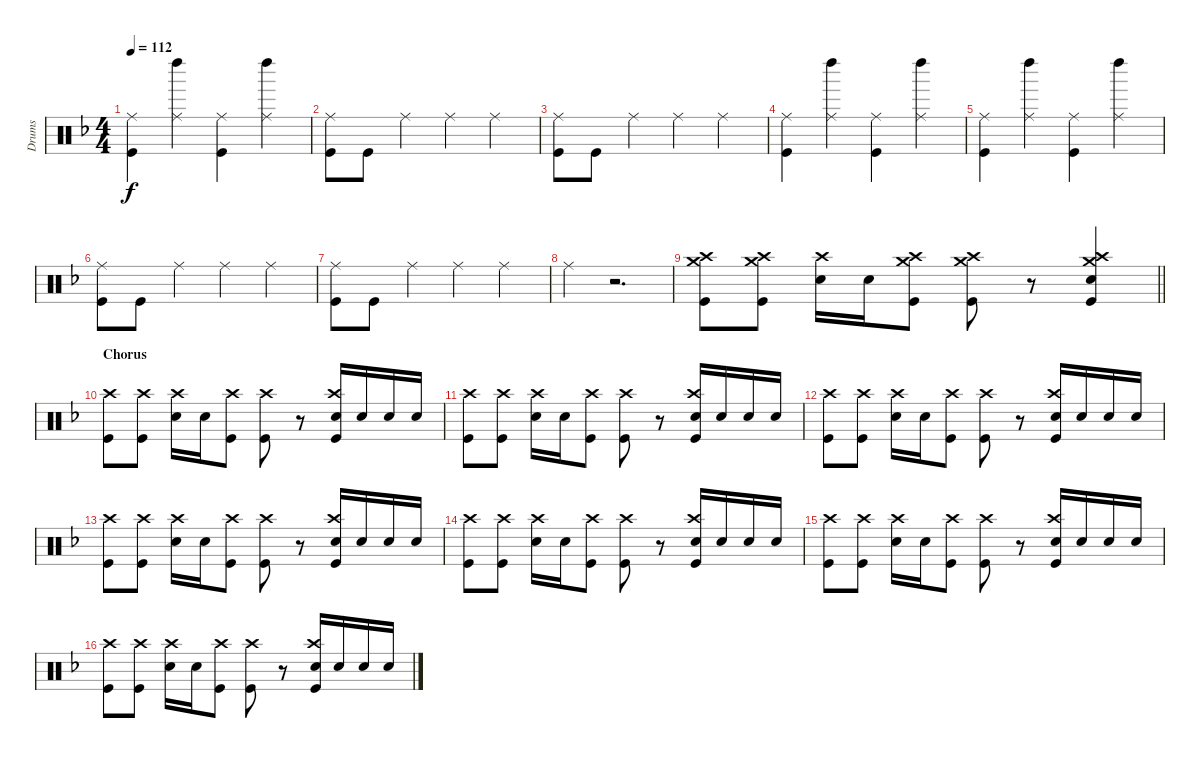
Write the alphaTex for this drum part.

\track ("Drums" "Drums") {instrument percussion}
\staff {score}
\articulation defaults
\ts (4 4)
\tempo 112
\clef neutral
\ks dminor
("Ride (middle)" "Kick (hit)").4{dy f} ("Ride (middle)" "Left Maraca (hit)").4 ("Ride (middle)" "Kick (hit)").4 ("Ride (middle)" "Left Maraca (hit)").4 |
("Ride (middle)" "Kick (hit)").8 "Kick (hit)".8 "Ride (middle)".4 "Ride (middle)".4 "Ride (middle)".4 |
("Ride (middle)" "Kick (hit)").8 "Kick (hit)".8 "Ride (middle)".4 "Ride (middle)".4 "Ride (middle)".4 |
("Ride (middle)" "Kick (hit)").4 ("Ride (middle)" "Left Maraca (hit)").4 ("Ride (middle)" "Kick (hit)").4 ("Ride (middle)" "Left Maraca (hit)").4 |
("Ride (middle)" "Kick (hit)").4 ("Ride (middle)" "Left Maraca (hit)").4 ("Ride (middle)" "Kick (hit)").4 ("Ride (middle)" "Left Maraca (hit)").4 |
("Ride (middle)" "Kick (hit)").8 "Kick (hit)".8 "Ride (middle)".4 "Ride (middle)".4 "Ride (middle)".4 |
("Ride (middle)" "Kick (hit)").8 "Kick (hit)".8 "Ride (middle)".4 "Ride (middle)".4 "Ride (middle)".4 |
"Ride (middle)".4 r.2{d} |
\barLineRight lightlight
("Crash high (hit)" "Crash medium (hit)" "Kick (hit)").8 ("Crash high (hit)" "Crash medium (hit)" "Kick (hit)").8 ("Crash high (hit)" "Electric Snare (hit)").16 "Electric Snare (hit)".16 ("Crash high (hit)" "Crash medium (hit)" "Kick (hit)").8 ("Crash high (hit)" "Crash medium (hit)" "Kick (hit)").8 r.8 ("Crash high (hit)" "Crash medium (hit)" "Electric Snare (hit)" "Kick (hit)").4 |
\section ("" "Chorus")
("Crash high (hit)" "Kick (hit)").8 ("Crash high (hit)" "Kick (hit)").8 ("Crash high (hit)" "Electric Snare (hit)").16 "Electric Snare (hit)".16 ("Crash high (hit)" "Kick (hit)").8 ("Crash high (hit)" "Kick (hit)").8 r.8 ("Crash high (hit)" "Electric Snare (hit)" "Kick (hit)").16 "Electric Snare (hit)".16 "Electric Snare (hit)".16 "Electric Snare (hit)".16 |
("Crash high (hit)" "Kick (hit)").8 ("Crash high (hit)" "Kick (hit)").8 ("Crash high (hit)" "Electric Snare (hit)").16 "Electric Snare (hit)".16 ("Crash high (hit)" "Kick (hit)").8 ("Crash high (hit)" "Kick (hit)").8 r.8 ("Crash high (hit)" "Electric Snare (hit)" "Kick (hit)").16 "Electric Snare (hit)".16 "Electric Snare (hit)".16 "Electric Snare (hit)".16 |
("Crash high (hit)" "Kick (hit)").8 ("Crash high (hit)" "Kick (hit)").8 ("Crash high (hit)" "Electric Snare (hit)").16 "Electric Snare (hit)".16 ("Crash high (hit)" "Kick (hit)").8 ("Crash high (hit)" "Kick (hit)").8 r.8 ("Crash high (hit)" "Electric Snare (hit)" "Kick (hit)").16 "Electric Snare (hit)".16 "Electric Snare (hit)".16 "Electric Snare (hit)".16 |
("Crash high (hit)" "Kick (hit)").8 ("Crash high (hit)" "Kick (hit)").8 ("Crash high (hit)" "Electric Snare (hit)").16 "Electric Snare (hit)".16 ("Crash high (hit)" "Kick (hit)").8 ("Crash high (hit)" "Kick (hit)").8 r.8 ("Crash high (hit)" "Electric Snare (hit)" "Kick (hit)").16 "Electric Snare (hit)".16 "Electric Snare (hit)".16 "Electric Snare (hit)".16 |
("Crash high (hit)" "Kick (hit)").8 ("Crash high (hit)" "Kick (hit)").8 ("Crash high (hit)" "Electric Snare (hit)").16 "Electric Snare (hit)".16 ("Crash high (hit)" "Kick (hit)").8 ("Crash high (hit)" "Kick (hit)").8 r.8 ("Crash high (hit)" "Electric Snare (hit)" "Kick (hit)").16 "Electric Snare (hit)".16 "Electric Snare (hit)".16 "Electric Snare (hit)".16 |
("Crash high (hit)" "Kick (hit)").8 ("Crash high (hit)" "Kick (hit)").8 ("Crash high (hit)" "Electric Snare (hit)").16 "Electric Snare (hit)".16 ("Crash high (hit)" "Kick (hit)").8 ("Crash high (hit)" "Kick (hit)").8 r.8 ("Crash high (hit)" "Electric Snare (hit)" "Kick (hit)").16 "Electric Snare (hit)".16 "Electric Snare (hit)".16 "Electric Snare (hit)".16 |
("Crash high (hit)" "Kick (hit)").8 ("Crash high (hit)" "Kick (hit)").8 ("Crash high (hit)" "Electric Snare (hit)").16 "Electric Snare (hit)".16 ("Crash high (hit)" "Kick (hit)").8 ("Crash high (hit)" "Kick (hit)").8 r.8 ("Crash high (hit)" "Electric Snare (hit)" "Kick (hit)").16 "Electric Snare (hit)".16 "Electric Snare (hit)".16 "Electric Snare (hit)".16
